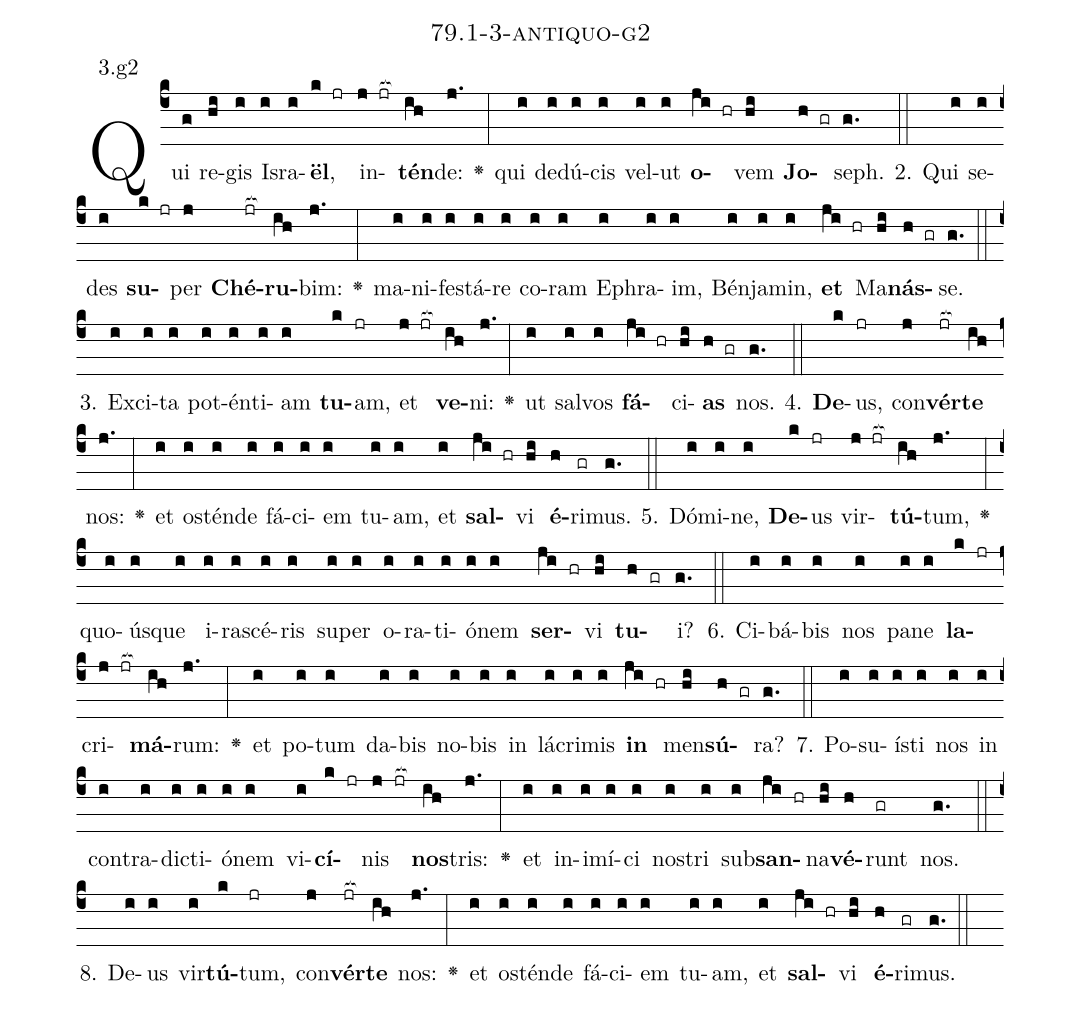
name: 79.1-3-antiquo-g2;
annotation: 3.g2;
%%
(c4)Qui(g) re(hi)gis(i) Is(i)ra(i)<b>ël</b>,(k jr) in(j jr[ocb:1{])<b>tén</b>(ih[ocb:0}])de:(j.) <v>\greheightstar</v>(:) qui(i) de(i)dú(i)cis(i) vel(i)ut(i) <b>o</b>(ji hr)vem(hi) <b>Jo</b>(h gr)seph.(g.) (::)
2. Qui(i) se(i)des(i) <b>su</b>(k jr)per(j) <b>Ché</b>(jr[ocb:1{])<b>ru</b>(ih[ocb:0}])bim:(j.) <v>\greheightstar</v>(:) ma(i)ni(i)fes(i)tá(i)re(i) co(i)ram(i) E(i)phra(i)im,(i) Bén(i)ja(i)min,(i) <b>et</b>(ji hr) Ma(hi)<b>nás</b>(h gr)se.(g.) (::)
3. Ex(i)ci(i)ta(i) pot(i)én(i)ti(i)am(i) <b>tu</b>(k)am,(jr) et(j jr[ocb:1{]) <b>ve</b>(ih[ocb:0}])ni:(j.) <v>\greheightstar</v>(:) ut(i) sal(i)vos(i) <b>fá</b>(ji hr)ci(hi)<b>as</b>(h gr) nos.(g.) (::)
4. <b>De</b>(k)us,(jr) con(j)<b>vér</b>(jr[ocb:1{])<b>te</b>(ih[ocb:0}]) nos:(j.) <v>\greheightstar</v>(:) et(i) os(i)tén(i)de(i) fá(i)ci(i)em(i) tu(i)am,(i) et(i) <b>sal</b>(ji hr)vi(hi) <b>é</b>(h)ri(gr)mus.(g.) (::)
5. Dó(i)mi(i)ne,(i) <b>De</b>(k)us(jr) vir(j jr[ocb:1{])<b>tú</b>(ih[ocb:0}])tum,(j.) <v>\greheightstar</v>(:) quo(i)ús(i)que(i) i(i)ra(i)scé(i)ris(i) su(i)per(i) o(i)ra(i)ti(i)ó(i)nem(i) <b>ser</b>(ji hr)vi(hi) <b>tu</b>(h gr)i?(g.) (::)
6. Ci(i)bá(i)bis(i) nos(i) pa(i)ne(i) <b>la</b>(k jr)cri(j jr[ocb:1{])<b>má</b>(ih[ocb:0}])rum:(j.) <v>\greheightstar</v>(:) et(i) po(i)tum(i) da(i)bis(i) no(i)bis(i) in(i) lá(i)cri(i)mis(i) <b>in</b>(ji hr) men(hi)<b>sú</b>(h gr)ra?(g.) (::)
7. Po(i)su(i)ís(i)ti(i) nos(i) in(i) con(i)tra(i)dic(i)ti(i)ó(i)nem(i) vi(i)<b>cí</b>(k jr)nis(j jr[ocb:1{]) <b>nos</b>(ih[ocb:0}])tris:(j.) <v>\greheightstar</v>(:) et(i) in(i)i(i)mí(i)ci(i) nos(i)tri(i) sub(i)<b>san</b>(ji hr)na(hi)<b>vé</b>(h)runt(gr) nos.(g.) (::)
8. De(i)us(i) vir(i)<b>tú</b>(k)tum,(jr) con(j)<b>vér</b>(jr[ocb:1{])<b>te</b>(ih[ocb:0}]) nos:(j.) <v>\greheightstar</v>(:) et(i) os(i)tén(i)de(i) fá(i)ci(i)em(i) tu(i)am,(i) et(i) <b>sal</b>(ji hr)vi(hi) <b>é</b>(h)ri(gr)mus.(g.) (::)
